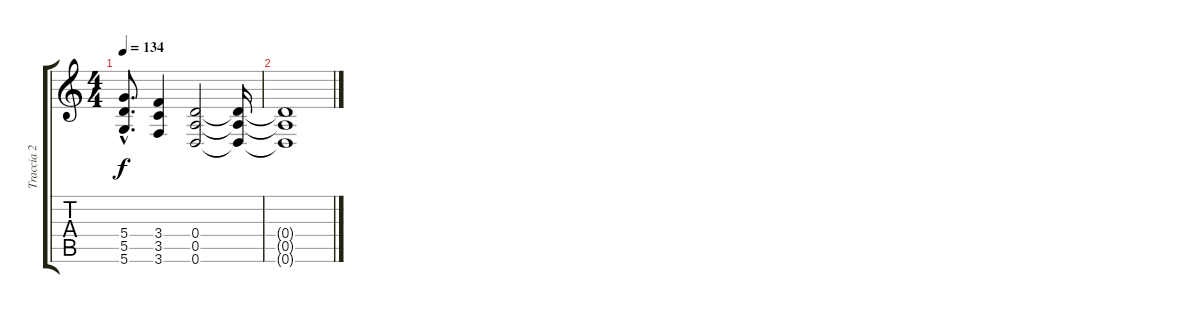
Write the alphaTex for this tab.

\track ("Traccia 2" "Traccia 2") {instrument distortionguitar}
\staff {score tabs}
\tuning (E4 B3 G3 D3 A2 D2) {hide}
\ts (4 4)
\tempo 134
\clef g2
\ks c
(5.4{hac} 5.5{hac} 5.6{hac}).8{d dy f} (3.4 3.5 3.6).4 (0.4 0.5 0.6).2 (0.4{t} 0.5{t} 0.6{t}).16 |
(0.4{t} 0.5{t} 0.6{t}).1
